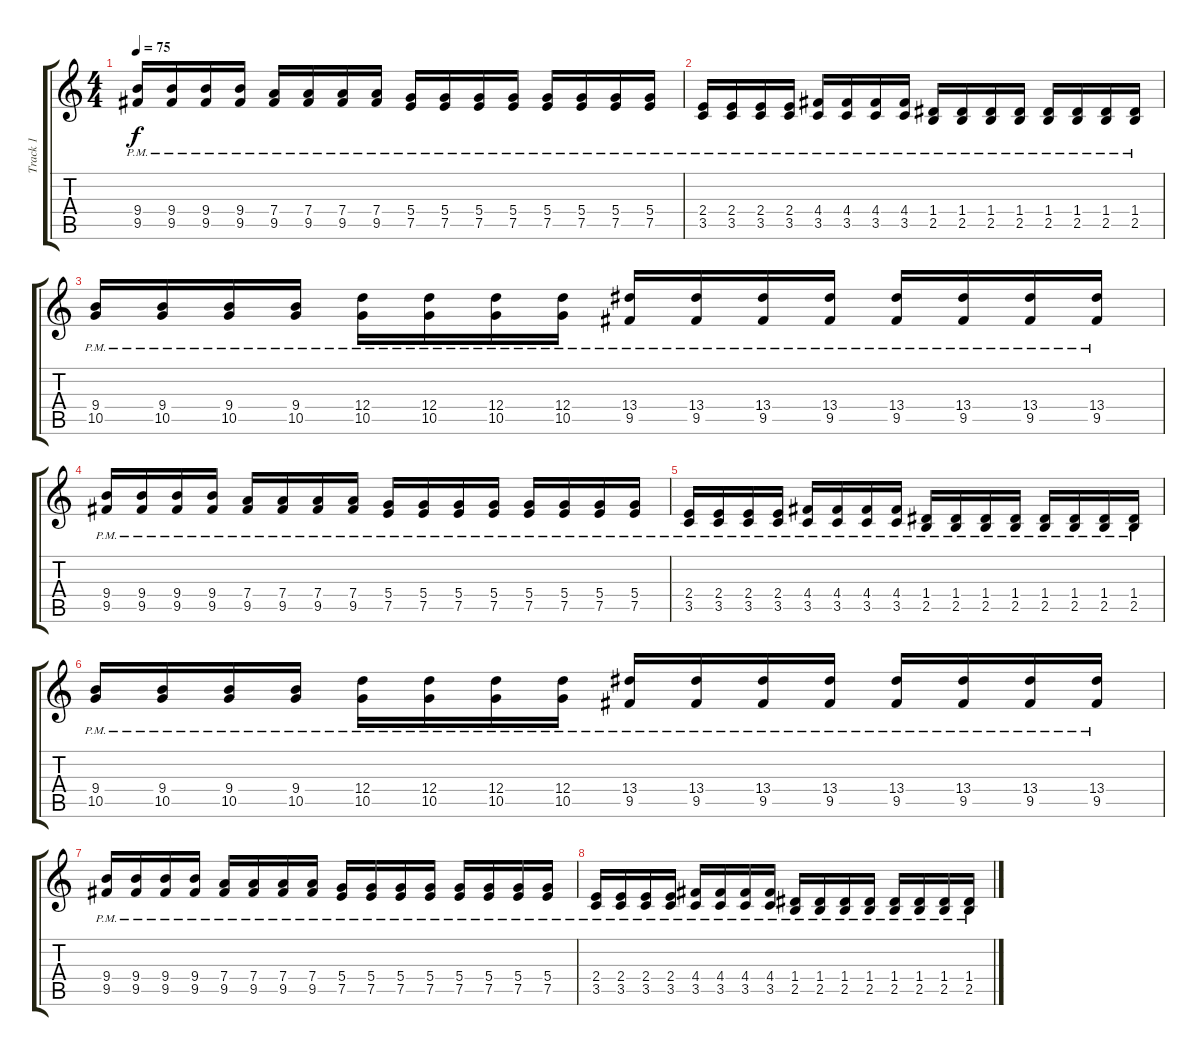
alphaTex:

\track ("Track 1" "Track 1") {instrument overdrivenguitar}
\staff {score tabs}
\tuning (E4 B3 G3 D3 A2 E2) {hide}
\ts (4 4)
\tempo 75
\clef g2
\ks c
(9.4{pm} 9.5{pm}).16{dy f} (9.4{pm} 9.5{pm}).16 (9.4{pm} 9.5{pm}).16 (9.4{pm} 9.5{pm}).16 (7.4{pm} 9.5{pm}).16 (7.4{pm} 9.5{pm}).16 (7.4{pm} 9.5{pm}).16 (7.4{pm} 9.5{pm}).16 (5.4{pm} 7.5{pm}).16 (5.4{pm} 7.5{pm}).16 (5.4{pm} 7.5{pm}).16 (5.4{pm} 7.5{pm}).16 (5.4{pm} 7.5{pm}).16 (5.4{pm} 7.5{pm}).16 (5.4{pm} 7.5{pm}).16 (5.4{pm} 7.5{pm}).16 |
(2.4{pm} 3.5{pm}).16 (2.4{pm} 3.5{pm}).16 (2.4{pm} 3.5{pm}).16 (2.4{pm} 3.5{pm}).16 (4.4{pm} 3.5{pm}).16 (4.4{pm} 3.5{pm}).16 (4.4{pm} 3.5{pm}).16 (4.4{pm} 3.5{pm}).16 (1.4{pm} 2.5{pm}).16 (1.4{pm} 2.5{pm}).16 (1.4{pm} 2.5{pm}).16 (1.4{pm} 2.5{pm}).16 (1.4{pm} 2.5{pm}).16 (1.4{pm} 2.5{pm}).16 (1.4{pm} 2.5{pm}).16 (1.4{pm} 2.5{pm}).16 |
(9.4{pm} 10.5{pm}).16 (9.4{pm} 10.5{pm}).16 (9.4{pm} 10.5{pm}).16 (9.4{pm} 10.5{pm}).16 (12.4{pm} 10.5{pm}).16 (12.4{pm} 10.5{pm}).16 (12.4{pm} 10.5{pm}).16 (12.4{pm} 10.5{pm}).16 (13.4{pm} 9.5{pm}).16 (13.4{pm} 9.5{pm}).16 (13.4{pm} 9.5{pm}).16 (13.4{pm} 9.5{pm}).16 (13.4{pm} 9.5{pm}).16 (13.4{pm} 9.5{pm}).16 (13.4{pm} 9.5{pm}).16 (13.4{pm} 9.5{pm}).16 |
(9.4{pm} 9.5{pm}).16 (9.4{pm} 9.5{pm}).16 (9.4{pm} 9.5{pm}).16 (9.4{pm} 9.5{pm}).16 (7.4{pm} 9.5{pm}).16 (7.4{pm} 9.5{pm}).16 (7.4{pm} 9.5{pm}).16 (7.4{pm} 9.5{pm}).16 (5.4{pm} 7.5{pm}).16 (5.4{pm} 7.5{pm}).16 (5.4{pm} 7.5{pm}).16 (5.4{pm} 7.5{pm}).16 (5.4{pm} 7.5{pm}).16 (5.4{pm} 7.5{pm}).16 (5.4{pm} 7.5{pm}).16 (5.4{pm} 7.5{pm}).16 |
(2.4{pm} 3.5{pm}).16 (2.4{pm} 3.5{pm}).16 (2.4{pm} 3.5{pm}).16 (2.4{pm} 3.5{pm}).16 (4.4{pm} 3.5{pm}).16 (4.4{pm} 3.5{pm}).16 (4.4{pm} 3.5{pm}).16 (4.4{pm} 3.5{pm}).16 (1.4{pm} 2.5{pm}).16 (1.4{pm} 2.5{pm}).16 (1.4{pm} 2.5{pm}).16 (1.4{pm} 2.5{pm}).16 (1.4{pm} 2.5{pm}).16 (1.4{pm} 2.5{pm}).16 (1.4{pm} 2.5{pm}).16 (1.4{pm} 2.5{pm}).16 |
(9.4{pm} 10.5{pm}).16 (9.4{pm} 10.5{pm}).16 (9.4{pm} 10.5{pm}).16 (9.4{pm} 10.5{pm}).16 (12.4{pm} 10.5{pm}).16 (12.4{pm} 10.5{pm}).16 (12.4{pm} 10.5{pm}).16 (12.4{pm} 10.5{pm}).16 (13.4{pm} 9.5{pm}).16 (13.4{pm} 9.5{pm}).16 (13.4{pm} 9.5{pm}).16 (13.4{pm} 9.5{pm}).16 (13.4{pm} 9.5{pm}).16 (13.4{pm} 9.5{pm}).16 (13.4{pm} 9.5{pm}).16 (13.4{pm} 9.5{pm}).16 |
(9.4{pm} 9.5{pm}).16 (9.4{pm} 9.5{pm}).16 (9.4{pm} 9.5{pm}).16 (9.4{pm} 9.5{pm}).16 (7.4{pm} 9.5{pm}).16 (7.4{pm} 9.5{pm}).16 (7.4{pm} 9.5{pm}).16 (7.4{pm} 9.5{pm}).16 (5.4{pm} 7.5{pm}).16 (5.4{pm} 7.5{pm}).16 (5.4{pm} 7.5{pm}).16 (5.4{pm} 7.5{pm}).16 (5.4{pm} 7.5{pm}).16 (5.4{pm} 7.5{pm}).16 (5.4{pm} 7.5{pm}).16 (5.4{pm} 7.5{pm}).16 |
(2.4{pm} 3.5{pm}).16 (2.4{pm} 3.5{pm}).16 (2.4{pm} 3.5{pm}).16 (2.4{pm} 3.5{pm}).16 (4.4{pm} 3.5{pm}).16 (4.4{pm} 3.5{pm}).16 (4.4{pm} 3.5{pm}).16 (4.4{pm} 3.5{pm}).16 (1.4{pm} 2.5{pm}).16 (1.4{pm} 2.5{pm}).16 (1.4{pm} 2.5{pm}).16 (1.4{pm} 2.5{pm}).16 (1.4{pm} 2.5{pm}).16 (1.4{pm} 2.5{pm}).16 (1.4{pm} 2.5{pm}).16 (1.4{pm} 2.5{pm}).16
